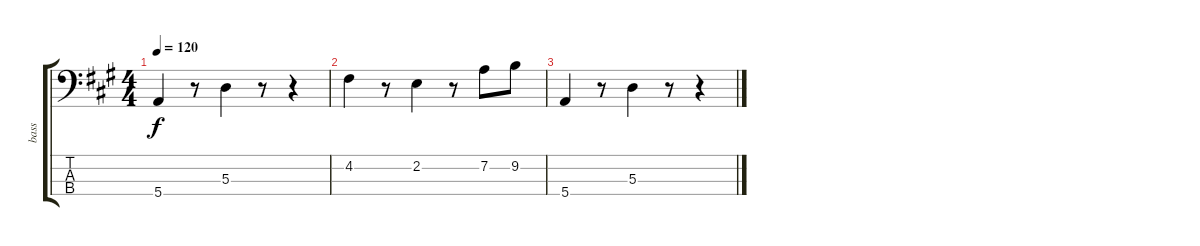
\track ("bass" "bass") {instrument electricbassfinger}
\staff {score tabs}
\tuning (G2 D2 A1 E1) {hide}
\ts (4 4)
\tempo 120
\clef f4
\ks a
5.4.4{dy f} r.8 5.3.4 r.8 r.4 |
4.2.4 r.8 2.2.4 r.8 7.2.8 9.2.8 |
5.4.4 r.8 5.3.4 r.8 r.4
